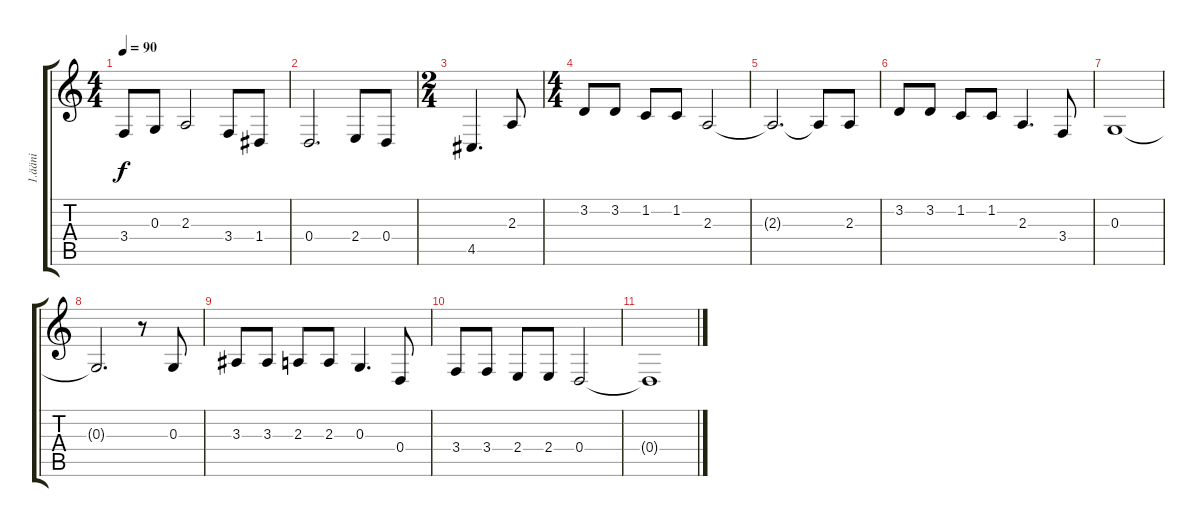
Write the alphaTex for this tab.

\track ("1.ääni" "1.ääni") {instrument flute}
\staff {score tabs}
\tuning (E4 B3 G3 D3 A2 E2) {hide}
\ts (4 4)
\tempo 90
\clef g2
\ks c
3.4.8{dy f} 0.3.8 2.3.2 3.4.8 1.4.8 |
0.4.2{d} 2.4.8 0.4.8 |
\ts (2 4)
4.5.4{d} 2.3.8 |
\ts (4 4)
3.2.8 3.2.8 1.2.8 1.2.8 2.3.2 |
2.3{t}.2{d} 2.3{t}.8 2.3.8 |
3.2.8 3.2.8 1.2.8 1.2.8 2.3.4{d} 3.4.8 |
0.3.1 |
0.3{t}.2{d} r.8 0.3.8 |
3.3.8 3.3.8 2.3.8 2.3.8 0.3.4{d} 0.4.8 |
3.4.8 3.4.8 2.4.8 2.4.8 0.4.2 |
0.4{t}.1
